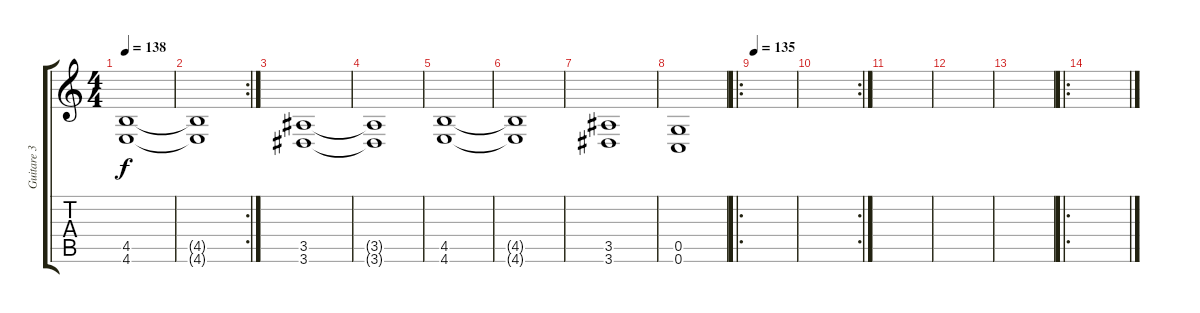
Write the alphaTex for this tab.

\track ("Guitare 3" "Guitare 3") {instrument distortionguitar}
\staff {score tabs}
\tuning (E4 C4 G3 C3 G2 C2) {hide}
\ts (4 4)
\tempo 138
\clef g2
\ks c
(4.5 4.6).1{dy f} |
\rc 2
(4.5{t} 4.6{t}).1 |
(3.5 3.6).1 |
(3.5{t} 3.6{t}).1 |
(4.5 4.6).1 |
(4.5{t} 4.6{t}).1 |
(3.5 3.6).1 |
(0.5 0.6).1 |
\ro
\tempo 135
|
\rc 2
|
|
|
|
\ro
